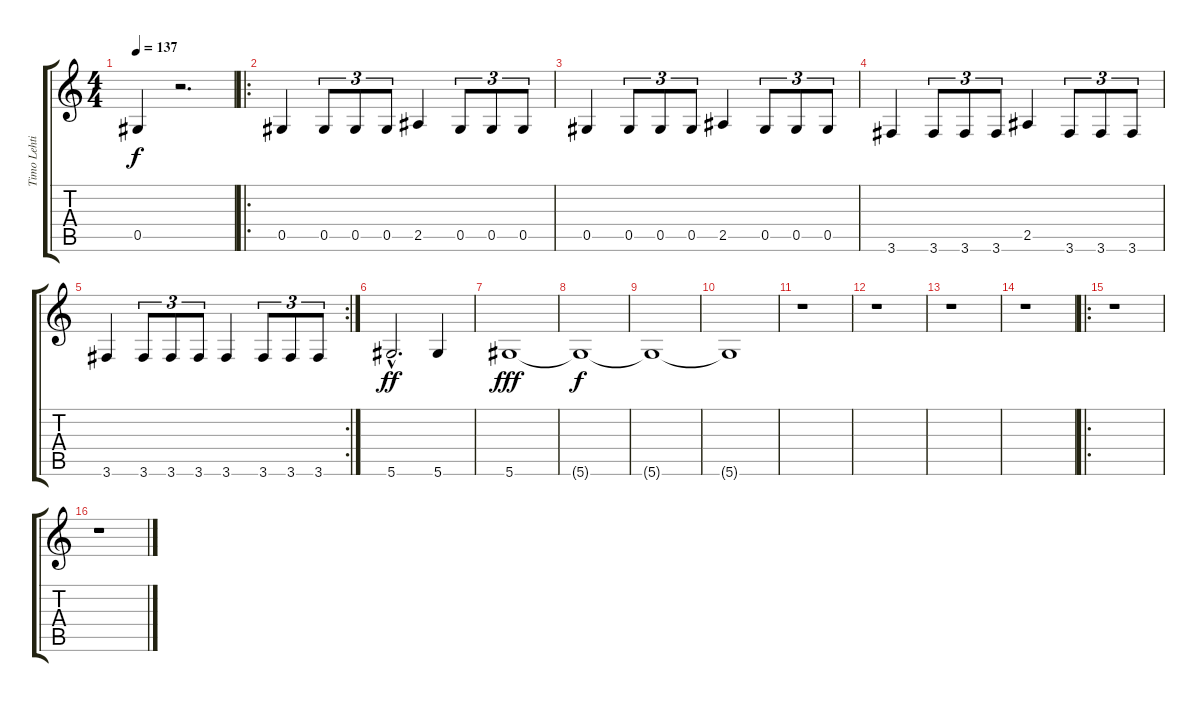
\track ("Timo Lehtinen" "Timo Lehti") {instrument electricbasspick}
\staff {score tabs}
\tuning (Eb4 Bb3 Gb3 Db3 Ab2 Eb2) {hide}
\ts (4 4)
\tempo 137
\clef g2
\ks c
0.5.4{dy f} r.2{d} |
\ro
0.5.4 0.5.8{tu (3 2)} 0.5.8{tu (3 2)} 0.5.8{tu (3 2)} 2.5.4 0.5.8{tu (3 2)} 0.5.8{tu (3 2)} 0.5.8{tu (3 2)} |
0.5.4 0.5.8{tu (3 2)} 0.5.8{tu (3 2)} 0.5.8{tu (3 2)} 2.5.4 0.5.8{tu (3 2)} 0.5.8{tu (3 2)} 0.5.8{tu (3 2)} |
3.6.4 3.6.8{tu (3 2)} 3.6.8{tu (3 2)} 3.6.8{tu (3 2)} 2.5.4 3.6.8{tu (3 2)} 3.6.8{tu (3 2)} 3.6.8{tu (3 2)} |
\rc 2
3.6.4 3.6.8{tu (3 2)} 3.6.8{tu (3 2)} 3.6.8{tu (3 2)} 3.6.4 3.6.8{tu (3 2)} 3.6.8{tu (3 2)} 3.6.8{tu (3 2)} |
5.6{hac}.2{d dy ff} 5.6.4 |
5.6.1{dy fff} |
5.6{t}.1{dy f} |
5.6{t}.1 |
5.6{t}.1 |
r.1 |
r.1 |
r.1 |
r.1 |
\ro
r.1 |
r.1
